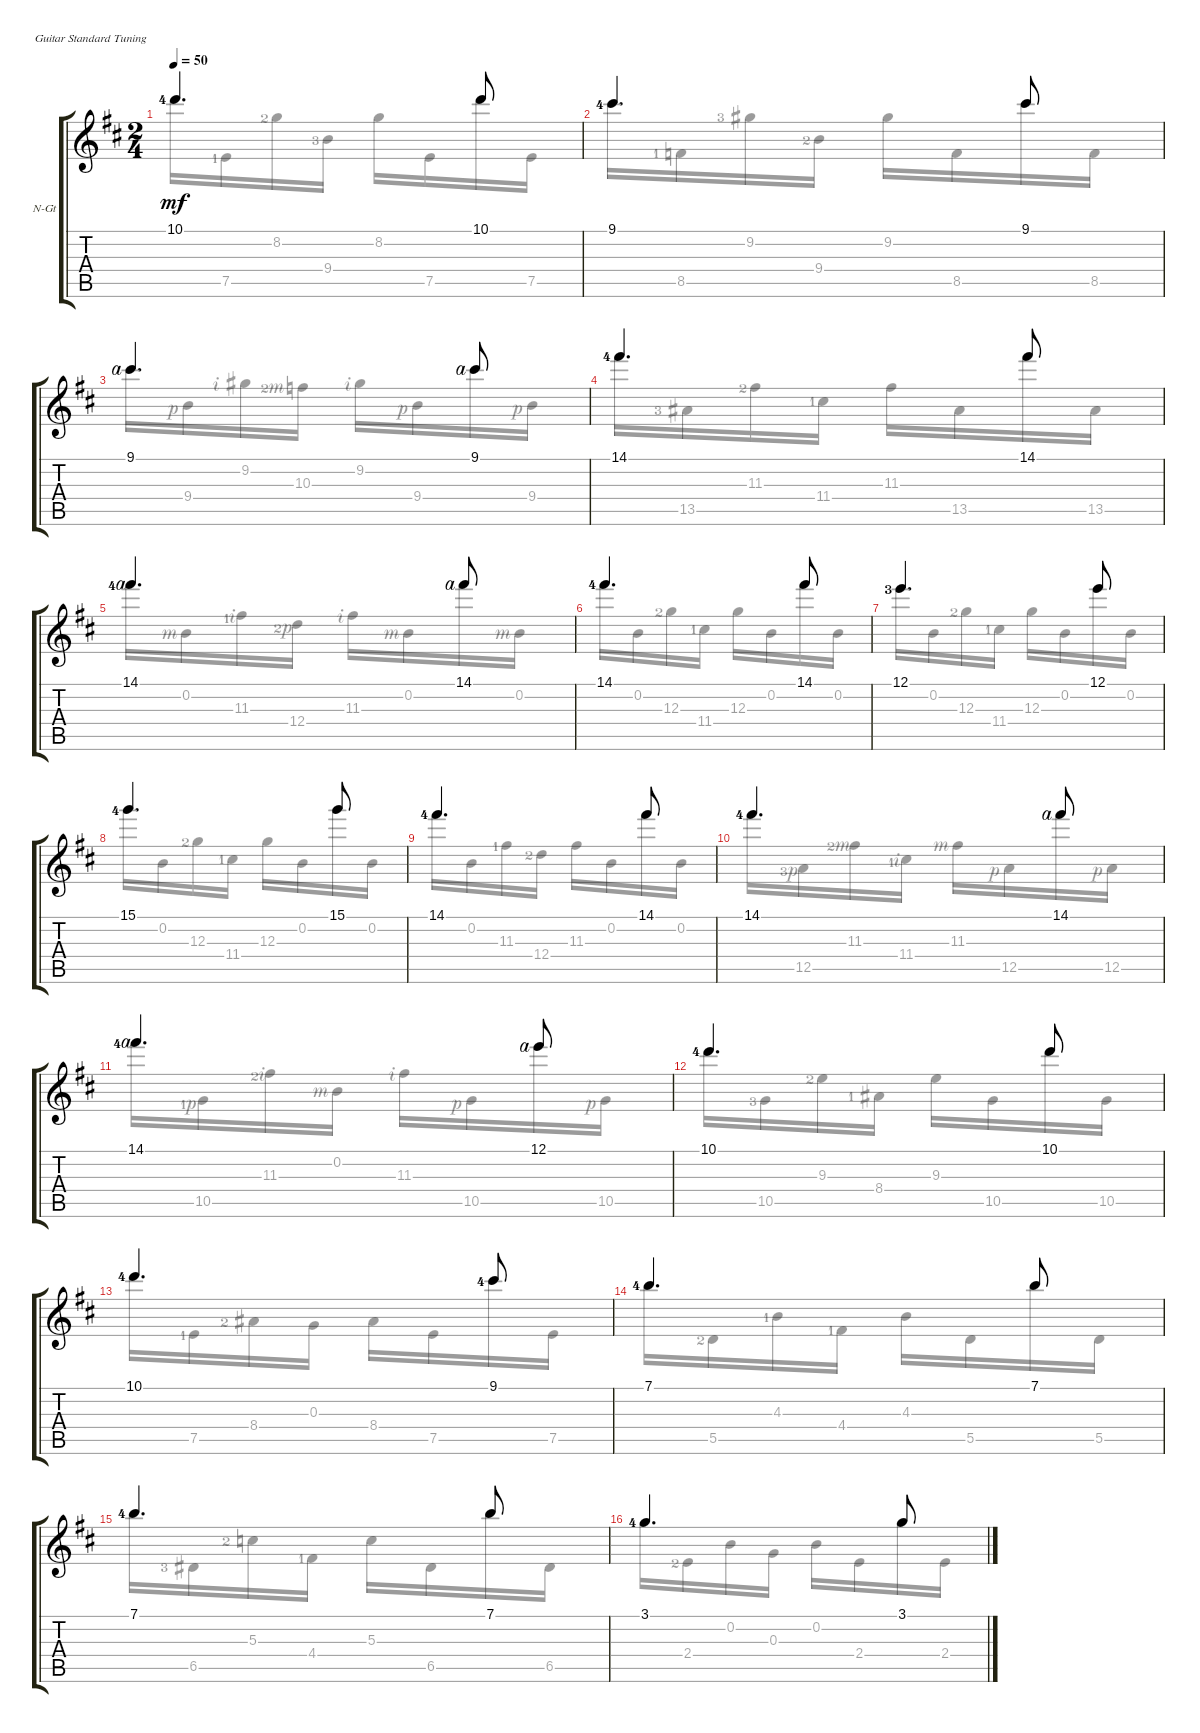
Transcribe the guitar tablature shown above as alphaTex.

\defaultSystemsLayout 4
\bracketExtendMode groupsimilarinstruments
\firstSystemTrackNameOrientation horizontal
\otherSystemsTrackNameOrientation horizontal
\track ("Nylon Guitar" "N-Gt") {instrument acousticguitarnylon}
\staff {score tabs}
\tuning (E4 B3 G3 D3 A2 E2)
\voice
\ts (2 4)
\tempo 50
\clef g2
\ks bminor
10.1{lf 5}.4{d dy mf} 10.1.8 |
9.1{lf 5}.4{d} 9.1.8 |
9.1{rf 4}.4{d} 9.1{rf 4}.8 |
14.1{lf 5}.4{d} 14.1.8 |
14.1{lf 5 rf 4}.4{d} 14.1{rf 4}.8 |
14.1{lf 5}.4{d} 14.1.8 |
12.1{lf 4}.4{d} 12.1.8 |
15.1{lf 5}.4{d} 15.1.8 |
14.1{lf 5}.4{d} 14.1.8 |
14.1{lf 5}.4{d} 14.1{rf 4}.8 |
14.1{lf 5 rf 4}.4{d} 12.1{rf 4}.8 |
10.1{lf 5}.4{d} 10.1.8 |
10.1{lf 5}.4{d} 9.1{lf 5}.8 |
7.1{lf 5}.4{d} 7.1.8 |
7.1{lf 5}.4{d} 7.1.8 |
3.1{lf 5}.4{d} 3.1.8
\voice
\clef g2
\ottava regular
\simile none
\ks bminor
10.1{lf 5}.16{dy mf} 7.5{lf 2}.16 8.2{lf 3}.16 9.4{lf 4}.16 8.2.16 7.5.16 10.1.16 7.5.16 |
9.1{lf 5}.16 8.5{lf 2}.16 9.2{lf 4}.16 9.4{lf 3}.16 9.2.16 8.5.16 9.1.16 8.5.16 |
9.1{rf 4}.16 9.4{rf 1}.16 9.2{rf 2}.16 10.3{lf 3 rf 3}.16 9.2{rf 2}.16 9.4{rf 1}.16 9.1{rf 4}.16 9.4{rf 1}.16 |
14.1{lf 5}.16 13.5{lf 4}.16 11.3{lf 3}.16 11.4{lf 2}.16 11.3.16 13.5.16 14.1.16 13.5.16 |
14.1{lf 5 rf 4}.16 0.2{rf 3}.16 11.3{lf 2 rf 2}.16 12.4{lf 3 rf 1}.16 11.3{rf 2}.16 0.2{rf 3}.16 14.1{rf 4}.16 0.2{rf 3}.16 |
14.1{lf 5}.16 0.2.16 12.3{lf 3}.16 11.4{lf 2}.16 12.3.16 0.2.16 14.1.16 0.2.16 |
12.1{lf 4}.16 0.2.16 12.3{lf 3}.16 11.4{lf 2}.16 12.3.16 0.2.16 12.1.16 0.2.16 |
15.1{lf 5}.16 0.2.16 12.3{lf 3}.16 11.4{lf 2}.16 12.3.16 0.2.16 15.1.16 0.2.16 |
14.1{lf 5}.16 0.2.16 11.3{lf 2}.16 12.4{lf 3}.16 11.3.16 0.2.16 14.1.16 0.2.16 |
14.1{lf 5}.16 12.5{lf 4 rf 1}.16 11.3{lf 3 rf 3}.16 11.4{lf 2 rf 2}.16 11.3{rf 3}.16 12.5{rf 1}.16 14.1{rf 4}.16 12.5{rf 1}.16 |
14.1{lf 5 rf 4}.16 10.5{lf 2 rf 1}.16 11.3{lf 3 rf 2}.16 0.2{rf 3}.16 11.3{rf 2}.16 10.5{rf 1}.16 12.1{rf 4}.16 10.5{rf 1}.16 |
10.1{lf 5}.16 10.5{lf 4}.16 9.3{lf 3}.16 8.4{lf 2}.16 9.3.16 10.5.16 10.1.16 10.5.16 |
10.1{lf 5}.16 7.5{lf 2}.16 8.4{lf 3}.16 0.3.16 8.4.16 7.5.16 9.1{lf 5}.16 7.5.16 |
7.1{lf 5}.16 5.5{lf 3}.16 4.3{lf 2}.16 4.4{lf 2}.16 4.3.16 5.5.16 7.1.16 5.5.16 |
7.1{lf 5}.16 6.5{lf 4}.16 5.3{lf 3}.16 4.4{lf 2}.16 5.3.16 6.5.16 7.1.16 6.5.16 |
3.1{lf 5}.16 2.4{lf 3}.16 0.2.16 0.3.16 0.2.16 2.4.16 3.1.16 2.4.16
